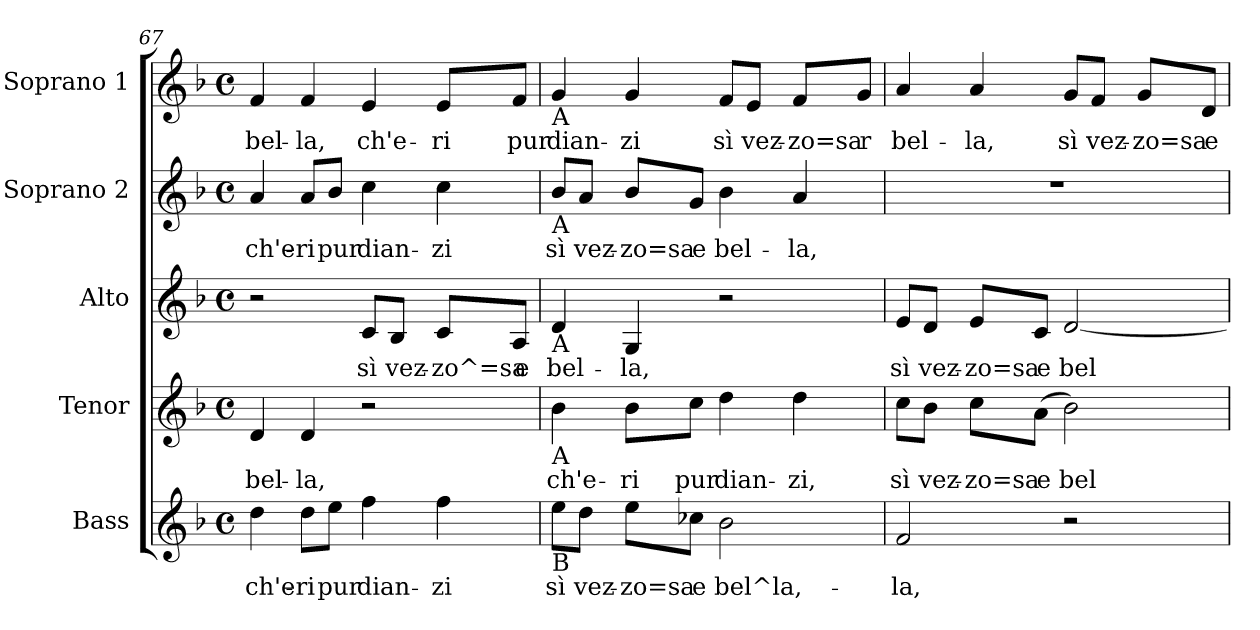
**kern	**text	**kern	**text	**kern	**text	**kern	**text	**kern	**text
*part5	*part5	*part4	*part4	*part3	*part3	*part2	*part2	*part1	*part1
*staff5	*staff5	*staff4	*staff4	*staff3	*staff3	*staff2	*staff2	*staff1	*staff1
*I"Bass	*	*I"Tenor	*	*I"Alto	*	*I"Soprano 2	*	*I"Soprano 1	*
*k[b-]	*	*k[b-]	*	*k[b-]	*	*k[b-]	*	*k[b-]	*
*F:	*	*F:	*	*F:	*	*F:	*	*F:	*
*M4/4	*	*M4/4	*	*M4/4	*	*M4/4	*	*M4/4	*
*met(c)	*	*met(c)	*	*met(c)	*	*met(c)	*	*met(c)	*
=67	=67	=67	=67	=67	=67	=67	=67	=67	=67
!	!LO:LY:b:cj	!	!LO:LY:b:cj	!	!	!	!LO:LY:b:cj	!	!LO:LY:b:cj
4dd\	ch'e-	4d/	bel-	2r	.	4a/	ch'e-	4f/	bel-
!	!LO:LY:b:cj	!	!LO:LY:b:cj	!	!	!	!LO:LY:b:cj	!	!LO:LY:b:cj
8dd\L	-ri	4d/	-la,	.	.	8a/L	-ri	4f/	-la,
!	!LO:LY:b:cj	!	!	!	!	!	!LO:LY:b:cj	!	!
8ee\J	pur	.	.	.	.	8b-/J	pur	.	.
!	!LO:LY:b:cj	!	!	!	!LO:LY:b:cj	!	!LO:LY:b:cj	!	!LO:LY:b:cj
4ff\	dian-	2r	.	8c/L	sì	4cc\	dian-	4e/	ch'e-
!	!	!	!	!	!LO:LY:b:cj	!	!	!	!
.	.	.	.	8B-/J	vez-	.	.	.	.
!	!LO:LY:b:cj	!	!	!	!LO:LY:b:cj	!	!LO:LY:b:cj	!	!LO:LY:b:cj
4ff\	-zi	.	.	8c/L	-zo^=sa	4cc\	-zi	8e/L	-ri
!	!	!	!	!	!LO:LY:b:cj	!	!	!	!LO:LY:b:cj
.	.	.	.	8A/J	e	.	.	8f/J	pur
!!LO:PB:g=z
=68	=68	=68	=68	=68	=68	=68	=68	=68	=68
!	!	!	!	!	!	!	!	!LO:TX:b:t=A	!
!	!	!	!	!	!	!LO:TX:b:t=A	!	!	!
!	!	!	!	!LO:TX:b:t=A	!	!	!	!	!
!	!	!LO:TX:b:t=A	!	!	!	!	!	!	!
!LO:TX:b:t=B	!	!	!	!	!	!	!	!	!
!	!LO:LY:b:cj	!	!LO:LY:b:cj	!	!LO:LY:b:cj	!	!LO:LY:b:cj	!	!LO:LY:b:cj
8ee\L	sì	4b-\	ch'e-	4d/	bel-	8b-/L	sì	4g/	dian-
!	!LO:LY:b:cj	!	!	!	!	!	!LO:LY:b:cj	!	!
8dd\J	vez-	.	.	.	.	8a/J	vez-	.	.
!	!LO:LY:b:cj	!	!LO:LY:b:cj	!	!LO:LY:b:cj	!	!LO:LY:b:cj	!	!LO:LY:b:cj
8ee\L	-zo=sa	8b-\L	-ri	4G/	-la,	8b-/L	-zo=sa	4g/	-zi
!	!LO:LY:b:cj	!	!LO:LY:b:cj	!	!	!	!LO:LY:b:cj	!	!
8cc-X\J	e	8cc\J	pur	.	.	8g/J	e	.	.
!	!LO:LY:b:cj	!	!LO:LY:b:cj	!	!	!	!LO:LY:b:cj	!	!LO:LY:b:cj
2b-\	bel^la,-	4dd\	dian-	2r	.	4b-\	bel-	8f/L	sì
!	!	!	!	!	!	!	!	!	!LO:LY:b:cj
.	.	.	.	.	.	.	.	8e/J	vez-
!	!	!	!LO:LY:b:cj	!	!	!	!LO:LY:b:cj	!	!LO:LY:b:cj
.	.	4dd\	-zi,	.	.	4a/	-la,	8f/L	-zo=sa
!	!	!	!	!	!	!	!	!	!LO:LY:b:cj
.	.	.	.	.	.	.	.	8g/J	r
=69	=69	=69	=69	=69	=69	=69	=69	=69	=69
!	!LO:LY:b:cj	!	!LO:LY:b:cj	!	!LO:LY:b:cj	!	!	!	!LO:LY:b:cj
2f/	-la,	8cc\L	sì	8e/L	sì	1r	.	4a/	bel-
!	!	!	!LO:LY:b:cj	!	!LO:LY:b:cj	!	!	!	!
.	.	8b-\J	vez-	8d/J	vez-	.	.	.	.
!	!	!	!LO:LY:b:cj	!	!LO:LY:b:cj	!	!	!	!LO:LY:b:cj
.	.	8cc\L	-zo=sa	8e/L	-zo=sa	.	.	4a/	-la,
!	!	!	!LO:LY:b:cj	!	!LO:LY:b:cj	!	!	!	!
.	.	(<8a\J	e	8c/J	e	.	.	.	.
!	!	!	!LO:LY:b:cj	!	!LO:LY:b:cj	!	!	!	!LO:LY:b:cj
2r	.	2b-\)	bel-	[<2d/	bel-	.	.	8g/L	sì
!	!	!	!	!	!	!	!	!	!LO:LY:b:cj
.	.	.	.	.	.	.	.	8f/J	vez-
!	!	!	!	!	!	!	!	!	!LO:LY:b:cj
.	.	.	.	.	.	.	.	8g/L	-zo=sa
!	!	!	!	!	!	!	!	!	!LO:LY:b:cj
.	.	.	.	.	.	.	.	8d/J	e
=	=	=	=	=	=	=	=	=	=
*-	*-	*-	*-	*-	*-	*-	*-	*-	*-
